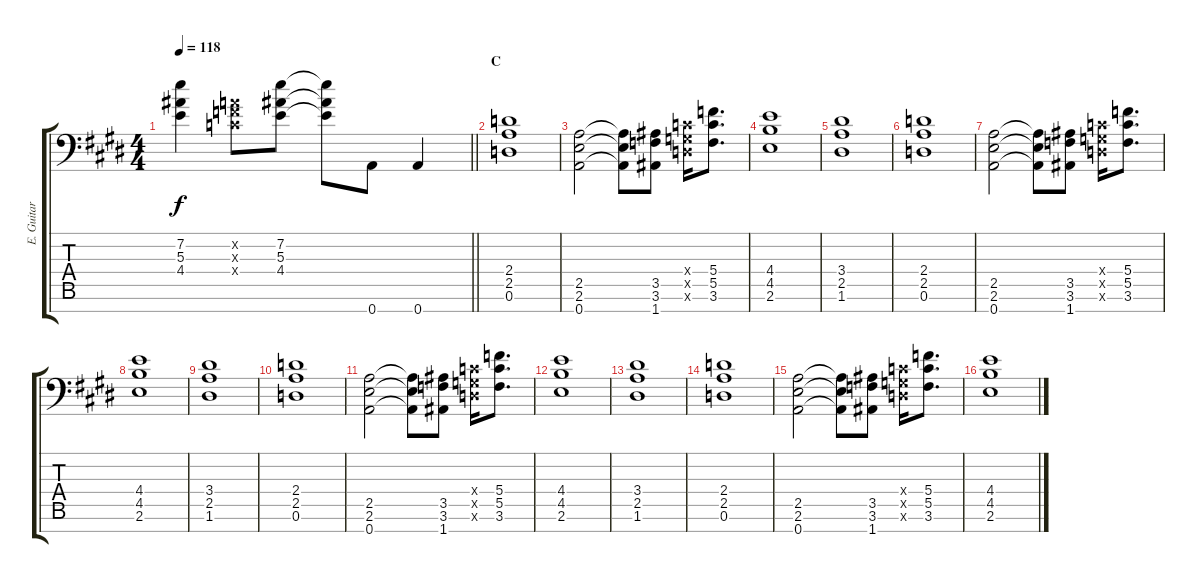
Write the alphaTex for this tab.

\track ("E. Guitar II" "E. Guitar ") {instrument overdrivenguitar}
\staff {score tabs}
\tuning (D4 A3 F3 C3 G2 D2 A1) {hide}
\ts (4 4)
\tempo 118
\clef f4
\barLineRight lightlight
\ks e
(7.2 5.3 4.4).4{dy f} (0.2{x} 0.3{x} 0.4{x}).8 (7.2 5.3 4.4).8 (7.2{t} 5.3{t} 4.4{t}).8 0.7.8 0.7.4 |
\section ("" "C")
(2.4 2.5 0.6).1 |
(2.5 2.6 0.7).2 (2.5{t} 2.6{t} 0.7{t}).8 (3.5 3.6 1.7).8 (0.4{x} 0.5{x} 0.6{x}).16 (5.4 5.5 3.6).8{d} |
(4.4 4.5 2.6).1 |
(3.4 2.5 1.6).1 |
(2.4 2.5 0.6).1 |
(2.5 2.6 0.7).2 (2.5{t} 2.6{t} 0.7{t}).8 (3.5 3.6 1.7).8 (0.4{x} 0.5{x} 0.6{x}).16 (5.4 5.5 3.6).8{d} |
(4.4 4.5 2.6).1 |
(3.4 2.5 1.6).1 |
(2.4 2.5 0.6).1 |
(2.5 2.6 0.7).2 (2.5{t} 2.6{t} 0.7{t}).8 (3.5 3.6 1.7).8 (0.4{x} 0.5{x} 0.6{x}).16 (5.4 5.5 3.6).8{d} |
(4.4 4.5 2.6).1 |
(3.4 2.5 1.6).1 |
(2.4 2.5 0.6).1 |
(2.5 2.6 0.7).2 (2.5{t} 2.6{t} 0.7{t}).8 (3.5 3.6 1.7).8 (0.4{x} 0.5{x} 0.6{x}).16 (5.4 5.5 3.6).8{d} |
(4.4 4.5 2.6).1
